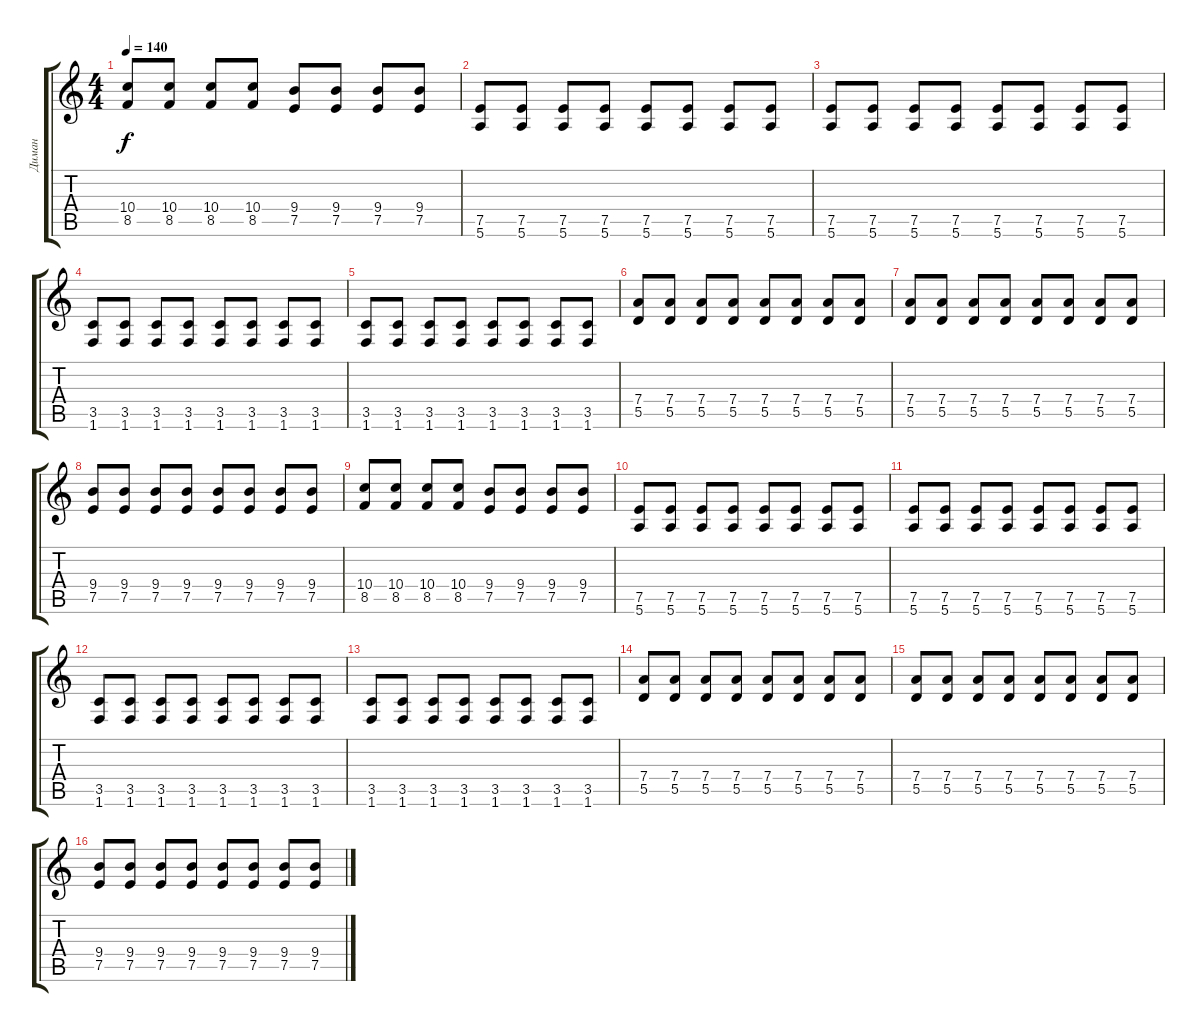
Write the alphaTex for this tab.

\track ("Диман" "Диман") {instrument overdrivenguitar}
\staff {score tabs}
\tuning (E4 B3 G3 D3 A2 E2) {hide}
\ts (4 4)
\tempo 140
\clef g2
\ks c
(10.4 8.5).8{dy f} (10.4 8.5).8 (10.4 8.5).8 (10.4 8.5).8 (9.4 7.5).8 (9.4 7.5).8 (9.4 7.5).8 (9.4 7.5).8 |
(7.5 5.6).8 (7.5 5.6).8 (7.5 5.6).8 (7.5 5.6).8 (7.5 5.6).8 (7.5 5.6).8 (7.5 5.6).8 (7.5 5.6).8 |
(7.5 5.6).8 (7.5 5.6).8 (7.5 5.6).8 (7.5 5.6).8 (7.5 5.6).8 (7.5 5.6).8 (7.5 5.6).8 (7.5 5.6).8 |
(3.5 1.6).8 (3.5 1.6).8 (3.5 1.6).8 (3.5 1.6).8 (3.5 1.6).8 (3.5 1.6).8 (3.5 1.6).8 (3.5 1.6).8 |
(3.5 1.6).8 (3.5 1.6).8 (3.5 1.6).8 (3.5 1.6).8 (3.5 1.6).8 (3.5 1.6).8 (3.5 1.6).8 (3.5 1.6).8 |
(7.4 5.5).8 (7.4 5.5).8 (7.4 5.5).8 (7.4 5.5).8 (7.4 5.5).8 (7.4 5.5).8 (7.4 5.5).8 (7.4 5.5).8 |
(7.4 5.5).8 (7.4 5.5).8 (7.4 5.5).8 (7.4 5.5).8 (7.4 5.5).8 (7.4 5.5).8 (7.4 5.5).8 (7.4 5.5).8 |
(9.4 7.5).8 (9.4 7.5).8 (9.4 7.5).8 (9.4 7.5).8 (9.4 7.5).8 (9.4 7.5).8 (9.4 7.5).8 (9.4 7.5).8 |
(10.4 8.5).8 (10.4 8.5).8 (10.4 8.5).8 (10.4 8.5).8 (9.4 7.5).8 (9.4 7.5).8 (9.4 7.5).8 (9.4 7.5).8 |
(7.5 5.6).8 (7.5 5.6).8 (7.5 5.6).8 (7.5 5.6).8 (7.5 5.6).8 (7.5 5.6).8 (7.5 5.6).8 (7.5 5.6).8 |
(7.5 5.6).8 (7.5 5.6).8 (7.5 5.6).8 (7.5 5.6).8 (7.5 5.6).8 (7.5 5.6).8 (7.5 5.6).8 (7.5 5.6).8 |
(3.5 1.6).8 (3.5 1.6).8 (3.5 1.6).8 (3.5 1.6).8 (3.5 1.6).8 (3.5 1.6).8 (3.5 1.6).8 (3.5 1.6).8 |
(3.5 1.6).8 (3.5 1.6).8 (3.5 1.6).8 (3.5 1.6).8 (3.5 1.6).8 (3.5 1.6).8 (3.5 1.6).8 (3.5 1.6).8 |
(7.4 5.5).8 (7.4 5.5).8 (7.4 5.5).8 (7.4 5.5).8 (7.4 5.5).8 (7.4 5.5).8 (7.4 5.5).8 (7.4 5.5).8 |
(7.4 5.5).8 (7.4 5.5).8 (7.4 5.5).8 (7.4 5.5).8 (7.4 5.5).8 (7.4 5.5).8 (7.4 5.5).8 (7.4 5.5).8 |
(9.4 7.5).8 (9.4 7.5).8 (9.4 7.5).8 (9.4 7.5).8 (9.4 7.5).8 (9.4 7.5).8 (9.4 7.5).8 (9.4 7.5).8
